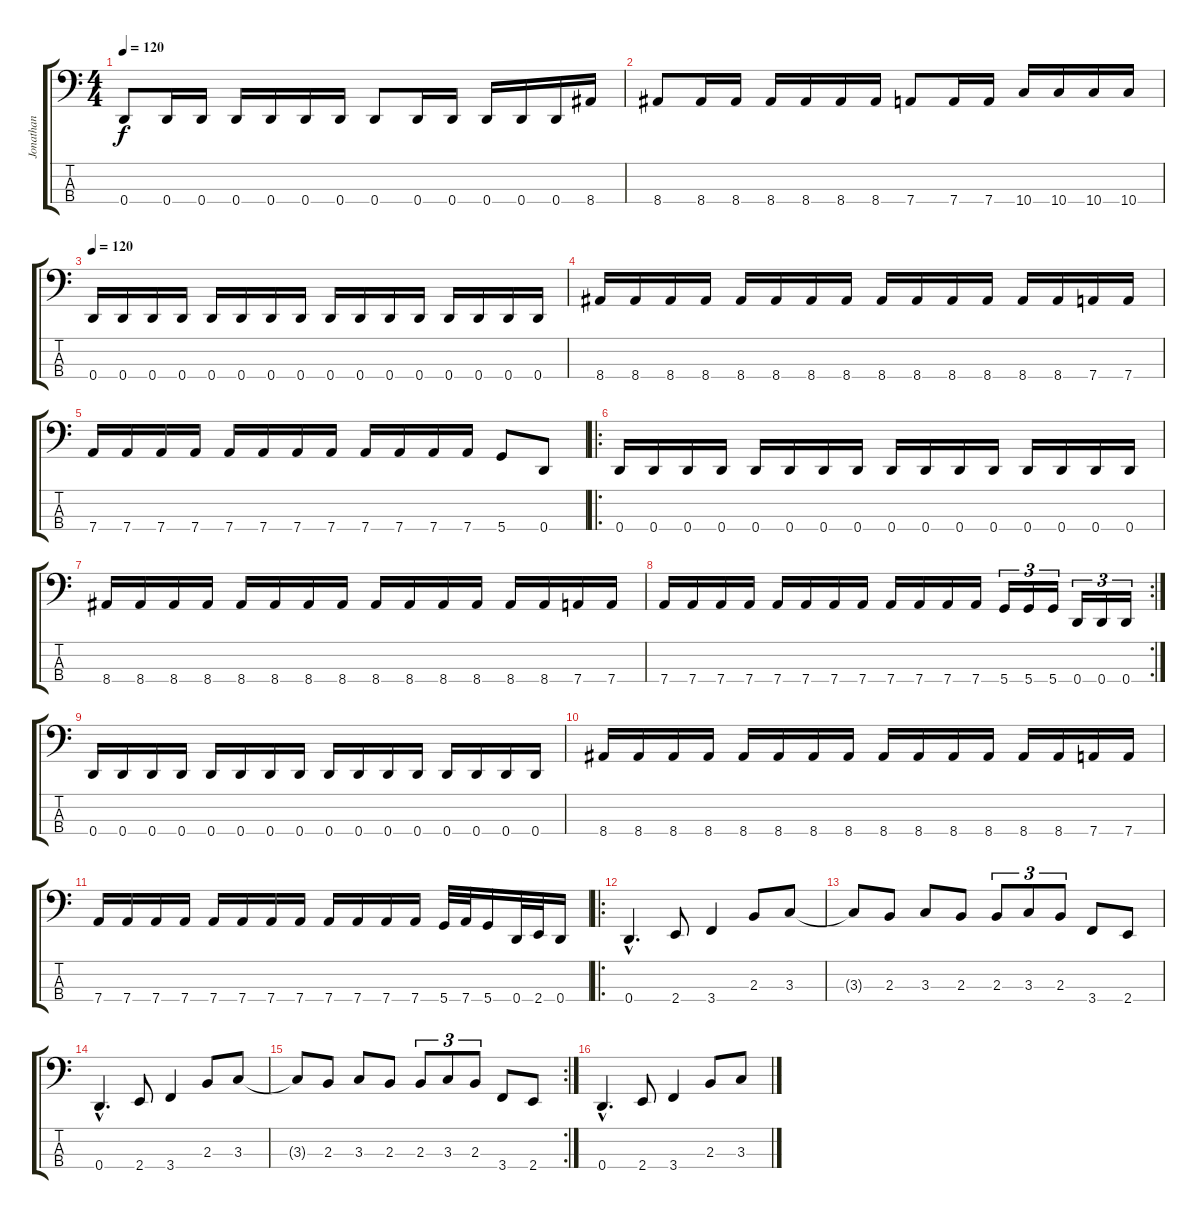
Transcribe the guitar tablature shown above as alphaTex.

\track ("Jonathan" "Jonathan") {instrument electricbasspick}
\staff {score tabs}
\tuning (G2 D2 A1 D1) {hide}
\ts (4 4)
\tempo 120
\clef f4
\ks c
0.4.8{dy f} 0.4.16 0.4.16 0.4.16 0.4.16 0.4.16 0.4.16 0.4.8 0.4.16 0.4.16 0.4.16 0.4.16 0.4.16 8.4.16 |
8.4.8 8.4.16 8.4.16 8.4.16 8.4.16 8.4.16 8.4.16 7.4.8 7.4.16 7.4.16 10.4.16 10.4.16 10.4.16 10.4.16 |
\tempo 120
0.4.16{instrument electricbasspick} 0.4.16 0.4.16 0.4.16 0.4.16 0.4.16 0.4.16 0.4.16 0.4.16 0.4.16 0.4.16 0.4.16 0.4.16 0.4.16 0.4.16 0.4.16 |
8.4.16 8.4.16 8.4.16 8.4.16 8.4.16 8.4.16 8.4.16 8.4.16 8.4.16 8.4.16 8.4.16 8.4.16 8.4.16 8.4.16 7.4.16 7.4.16 |
7.4.16 7.4.16 7.4.16 7.4.16 7.4.16 7.4.16 7.4.16 7.4.16 7.4.16 7.4.16 7.4.16 7.4.16 5.4.8 0.4.8 |
\ro
0.4.16 0.4.16 0.4.16 0.4.16 0.4.16 0.4.16 0.4.16 0.4.16 0.4.16 0.4.16 0.4.16 0.4.16 0.4.16 0.4.16 0.4.16 0.4.16 |
8.4.16 8.4.16 8.4.16 8.4.16 8.4.16 8.4.16 8.4.16 8.4.16 8.4.16 8.4.16 8.4.16 8.4.16 8.4.16 8.4.16 7.4.16 7.4.16 |
\rc 2
7.4.16 7.4.16 7.4.16 7.4.16 7.4.16 7.4.16 7.4.16 7.4.16 7.4.16 7.4.16 7.4.16 7.4.16 5.4.16{tu (3 2)} 5.4.16{tu (3 2)} 5.4.16{tu (3 2)} 0.4.16{tu (3 2)} 0.4.16{tu (3 2)} 0.4.16{tu (3 2)} |
0.4.16 0.4.16 0.4.16 0.4.16 0.4.16 0.4.16 0.4.16 0.4.16 0.4.16 0.4.16 0.4.16 0.4.16 0.4.16 0.4.16 0.4.16 0.4.16 |
8.4.16 8.4.16 8.4.16 8.4.16 8.4.16 8.4.16 8.4.16 8.4.16 8.4.16 8.4.16 8.4.16 8.4.16 8.4.16 8.4.16 7.4.16 7.4.16 |
7.4.16 7.4.16 7.4.16 7.4.16 7.4.16 7.4.16 7.4.16 7.4.16 7.4.16 7.4.16 7.4.16 7.4.16 5.4.32 7.4.32 5.4.16 0.4.32 2.4.32 0.4.16 |
\ro
0.4{hac}.4{d} 2.4.8 3.4.4 2.3.8 3.3.8 |
3.3{t}.8 2.3.8 3.3.8 2.3.8 2.3.8{tu (3 2)} 3.3.8{tu (3 2)} 2.3.8{tu (3 2)} 3.4.8 2.4.8 |
0.4{hac}.4{d} 2.4.8 3.4.4 2.3.8 3.3.8 |
\rc 2
3.3{t}.8 2.3.8 3.3.8 2.3.8 2.3.8{tu (3 2)} 3.3.8{tu (3 2)} 2.3.8{tu (3 2)} 3.4.8 2.4.8 |
0.4{hac}.4{d} 2.4.8 3.4.4 2.3.8 3.3.8
